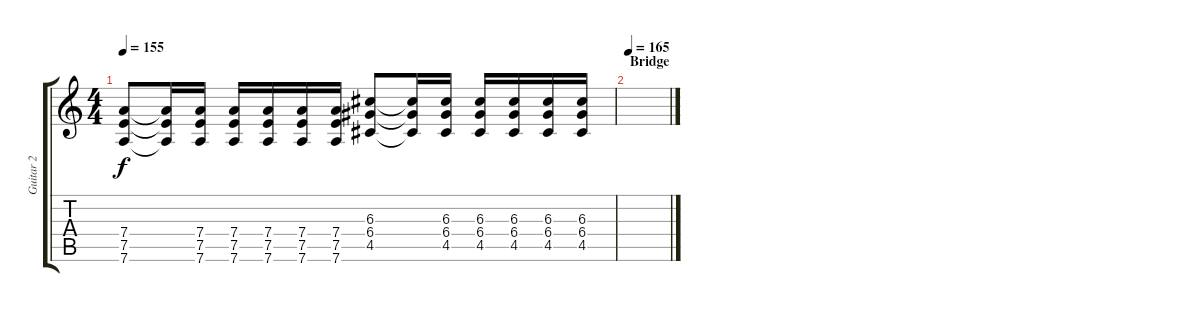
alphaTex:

\track ("Guitar 2" "Guitar 2") {instrument overdrivenguitar}
\staff {score tabs}
\tuning (E4 B3 G3 D3 A2 D2) {hide}
\ts (4 4)
\tempo 155
\clef g2
\ks c
(7.4 7.5 7.6).8{dy f} (7.4{t} 7.5{t} 7.6{t}).16 (7.4 7.5 7.6).16 (7.4 7.5 7.6).16 (7.4 7.5 7.6).16 (7.4 7.5 7.6).16 (7.4 7.5 7.6).16 (6.3 6.4 4.5).8 (6.3{t} 6.4{t} 4.5{t}).16 (6.3 6.4 4.5).16 (6.3 6.4 4.5).16 (6.3 6.4 4.5).16 (6.3 6.4 4.5).16 (6.3 6.4 4.5).16 |
\section ("" "Bridge")
\tempo 165
